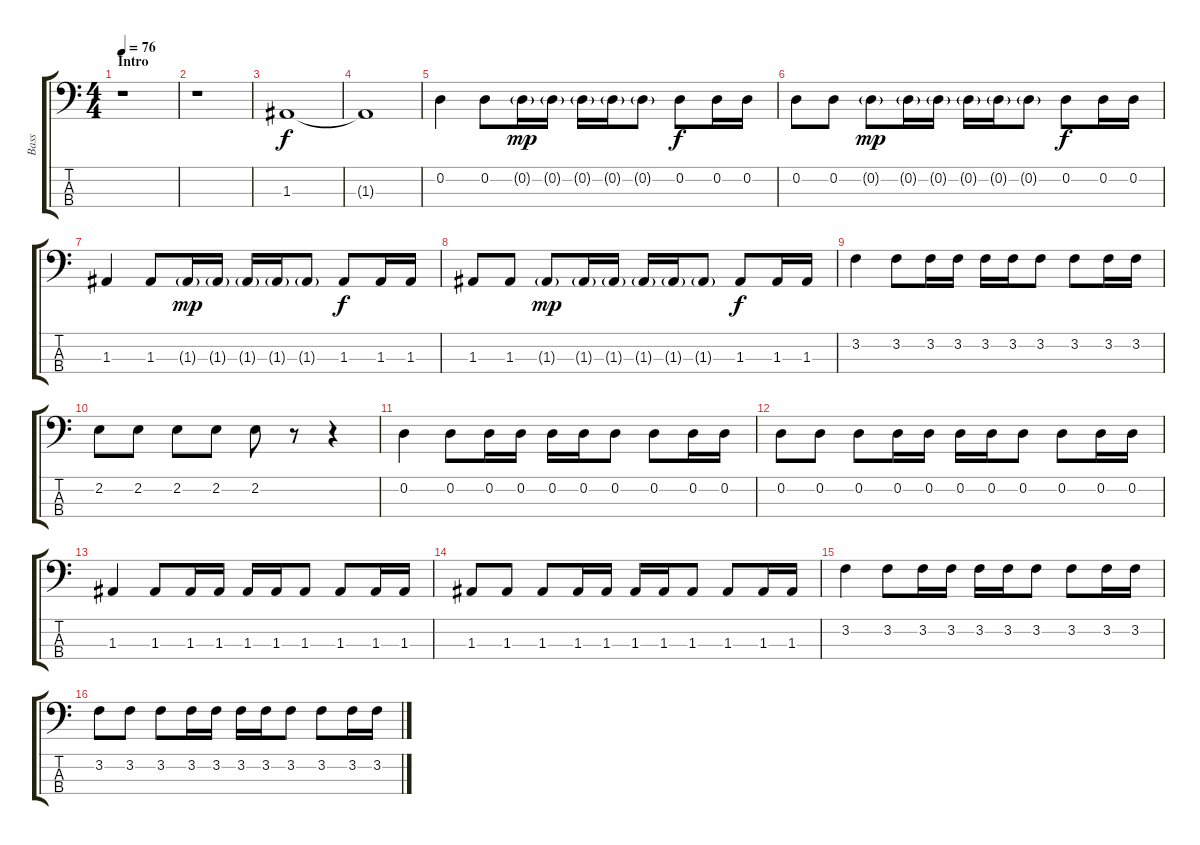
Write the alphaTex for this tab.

\track ("Bass" "Bass") {instrument acousticbass}
\staff {score tabs}
\tuning (G2 D2 A1 E1) {hide}
\ts (4 4)
\section ("" "Intro")
\tempo 76
\clef f4
\ks c
r.1{dy f instrument acousticbass} |
r.1 |
1.3.1 |
1.3{t}.1 |
0.2.4 0.2.8 0.2{g}.16{dy mp} 0.2{g}.16 0.2{g}.16 0.2{g}.16 0.2{g}.8 0.2.8{dy f} 0.2.16 0.2.16 |
0.2.8 0.2.8 0.2{g}.8{dy mp} 0.2{g}.16 0.2{g}.16 0.2{g}.16 0.2{g}.16 0.2{g}.8 0.2.8{dy f} 0.2.16 0.2.16 |
1.3.4 1.3.8 1.3{g}.16{dy mp} 1.3{g}.16 1.3{g}.16 1.3{g}.16 1.3{g}.8 1.3.8{dy f} 1.3.16 1.3.16 |
1.3.8 1.3.8 1.3{g}.8{dy mp} 1.3{g}.16 1.3{g}.16 1.3{g}.16 1.3{g}.16 1.3{g}.8 1.3.8{dy f} 1.3.16 1.3.16 |
3.2.4 3.2.8 3.2.16 3.2.16 3.2.16 3.2.16 3.2.8 3.2.8 3.2.16 3.2.16 |
2.2.8 2.2.8 2.2.8 2.2.8 2.2.8 r.8 r.4 |
0.2.4 0.2.8 0.2.16 0.2.16 0.2.16 0.2.16 0.2.8 0.2.8 0.2.16 0.2.16 |
0.2.8 0.2.8 0.2.8 0.2.16 0.2.16 0.2.16 0.2.16 0.2.8 0.2.8 0.2.16 0.2.16 |
1.3.4 1.3.8 1.3.16 1.3.16 1.3.16 1.3.16 1.3.8 1.3.8 1.3.16 1.3.16 |
1.3.8 1.3.8 1.3.8 1.3.16 1.3.16 1.3.16 1.3.16 1.3.8 1.3.8 1.3.16 1.3.16 |
3.2.4 3.2.8 3.2.16 3.2.16 3.2.16 3.2.16 3.2.8 3.2.8 3.2.16 3.2.16 |
3.2.8 3.2.8 3.2.8 3.2.16 3.2.16 3.2.16 3.2.16 3.2.8 3.2.8 3.2.16 3.2.16
